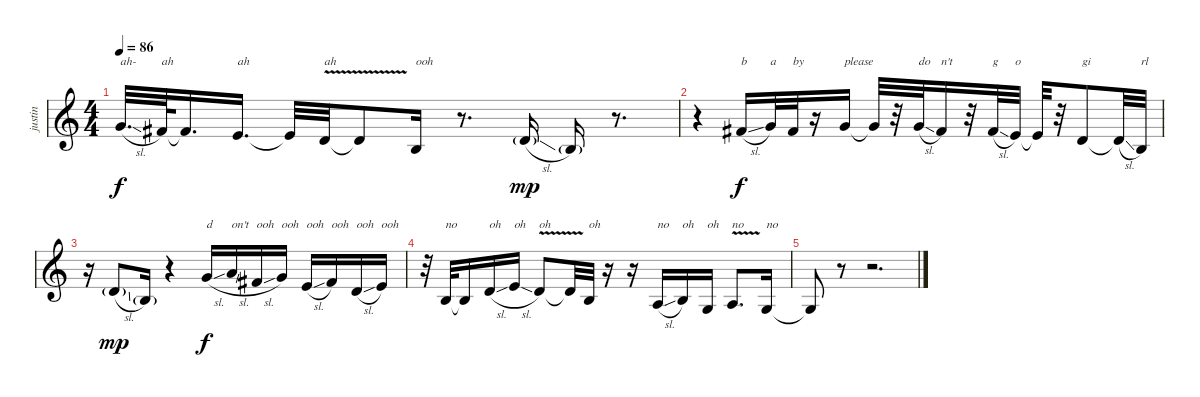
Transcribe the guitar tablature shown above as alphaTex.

\track ("justin" "justin") {instrument lead2sawtooth}
\staff {score}
\tuning (E4 B3 G3 D3 A2 E2) {hide}
\ts (4 4)
\tempo 86
\clef g2
\ks c
8.2{sl}.32{d txt "ah-" dy f} 7.2.64{txt "ah"} 7.2{t}.16{d} 5.2.16{d txt "ah"} 5.2{t}.32 7.3{v}.32{txt "ah"} 7.3{t}.8 4.3.16{txt "ooh"} r.8{d} 7.3{sl g}.16{dy mp} 4.3{g}.16 r.8{d} |
r.4 7.2{sl}.16{txt "b" dy f} 8.2.32{txt "a"} 7.2.32{txt "by"} r.16 8.2.16{txt "please"} 8.2{t}.32 r.32 8.2{sl}.32{txt "do"} 7.2.16{txt "n't"} r.32 7.2{sl}.32{txt "g"} 5.2.32{txt "o"} 5.2{t}.32 r.32 7.3.8{txt "gi"} 7.3{sl t}.32 4.3.32{txt "rl"} |
r.16 7.3{sl g}.8{dy mp} 4.3{g}.16 r.4 3.1{sl}.16{txt "d" dy f} 5.1{sl}.16{txt "on't"} 2.1{sl}.16{txt "ooh"} 3.1.16{txt "ooh"} 5.2{sl}.16{txt "ooh"} 7.2.16{txt "ooh"} 7.3{sl}.16{txt "ooh"} 9.3.16{txt "ooh"} |
r.32 4.3.32{txt "no"} 4.3{t}.16 3.2{sl}.16{txt "oh"} 5.2{sl}.16{txt "oh"} 3.2{v}.8{txt "oh"} 3.2{t}.32 4.3.32{txt "oh"} r.16 r.16 2.3{sl}.16{txt "no"} 4.3.16{txt "oh"} 5.4.16{txt "oh"} 2.3{v}.8{d txt "no"} 5.4.16{txt "no"} |
5.4{t}.8 r.8 r.2{d}
